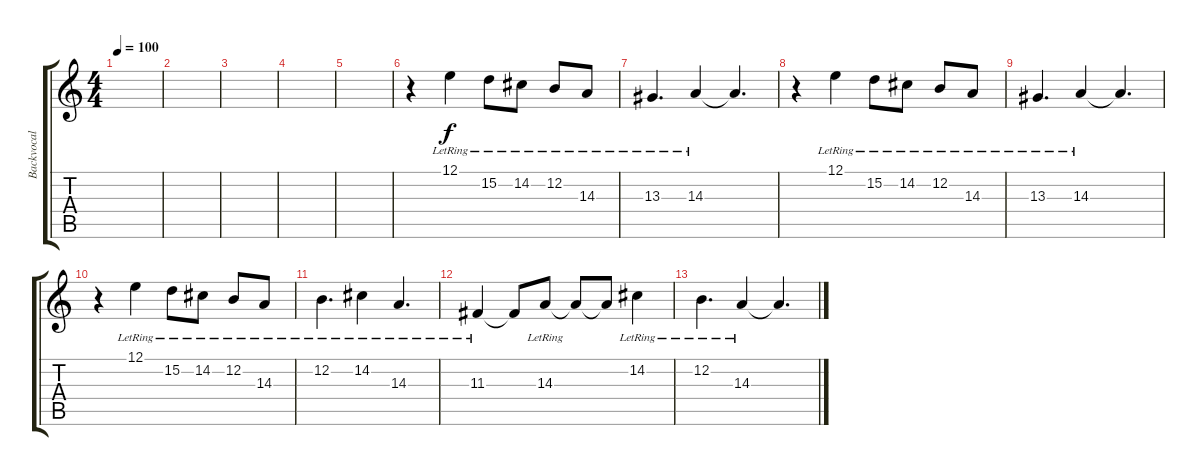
\track ("Backvocal" "Backvocal") {instrument musicbox}
\staff {score tabs}
\tuning (E4 B3 G3 D3 A2 E2) {hide}
\ts (4 4)
\tempo 100
\clef g2
\ks c
|
|
|
|
|
r.4 12.1{lr}.4 15.2{lr}.8 14.2{lr}.8 12.2{lr}.8 14.3{lr}.8 |
13.3{lr}.4{d} 14.3{lr}.4 14.3{t}.4{d} |
r.4 12.1{lr}.4 15.2{lr}.8 14.2{lr}.8 12.2{lr}.8 14.3{lr}.8 |
13.3{lr}.4{d} 14.3{lr}.4 14.3{t}.4{d} |
r.4 12.1{lr}.4 15.2{lr}.8 14.2{lr}.8 12.2{lr}.8 14.3{lr}.8 |
12.2{lr}.4{d} 14.2{lr}.4 14.3{lr}.4{d} |
11.3{lr}.4 11.3{t}.8 14.3{lr}.8 14.3{t}.8 14.3{t}.8 14.2{lr}.4 |
12.2{lr}.4{d} 14.3{lr}.4 14.3{t}.4{d}
